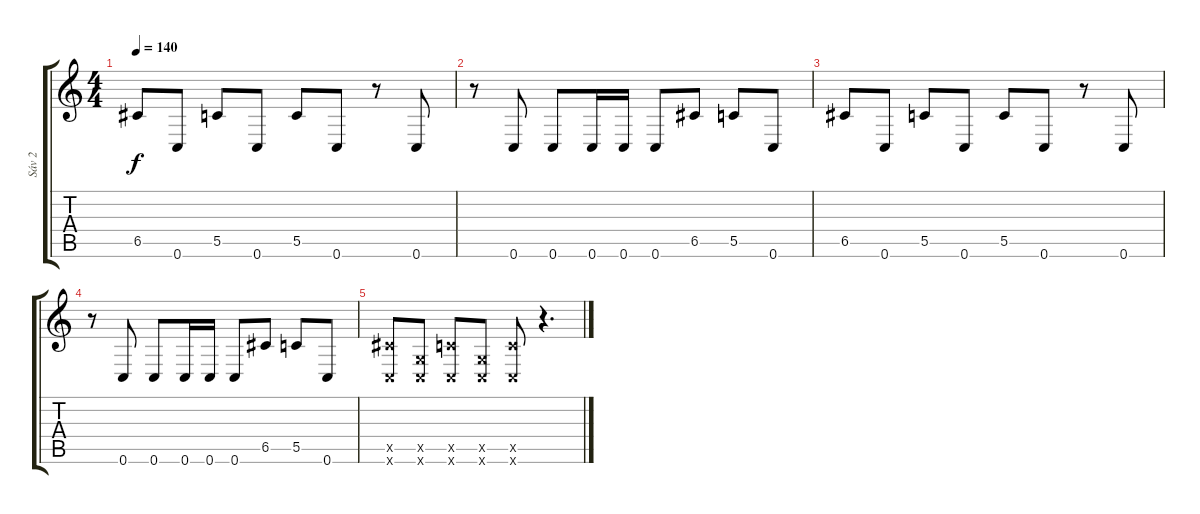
\track ("Sáv 2" "Sáv 2") {instrument distortionguitar}
\staff {score tabs}
\tuning (D4 A3 F3 C3 G2 C2) {hide}
\ts (4 4)
\tempo 140
\clef g2
\ks c
6.5.8{dy f} 0.6.8 5.5.8 0.6.8 5.5.8 0.6.8 r.8 0.6.8 |
r.8 0.6.8 0.6.8 0.6.16 0.6.16 0.6.8 6.5.8 5.5.8 0.6.8 |
6.5.8 0.6.8 5.5.8 0.6.8 5.5.8 0.6.8 r.8 0.6.8 |
r.8 0.6.8 0.6.8 0.6.16 0.6.16 0.6.8 6.5.8 5.5.8 0.6.8 |
(6.5{x} 0.6{x}).8 (0.5{x} 0.6{x}).8 (5.5{x} 0.6{x}).8 (0.5{x} 0.6{x}).8 (5.5{x} 0.6{x}).8 r.4{d}
